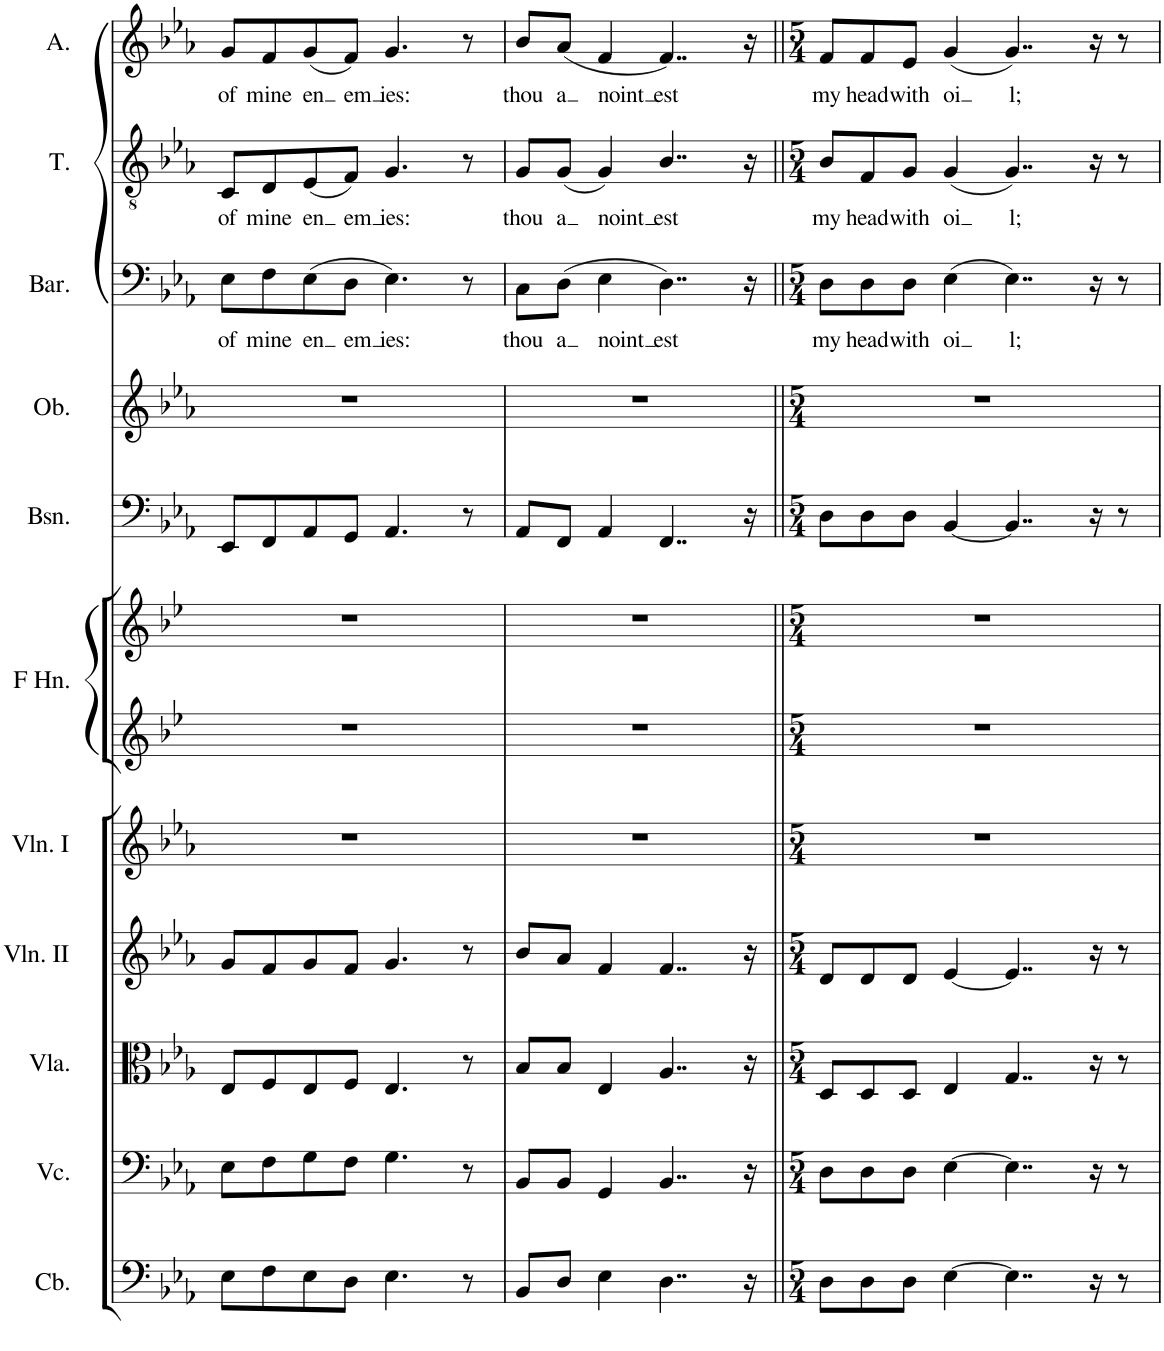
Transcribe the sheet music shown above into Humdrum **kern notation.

**kern	**kern	**kern	**kern	**kern	**kern	**kern	**kern	**kern	**kern	**text	**kern	**text	**kern	**text
*part11	*part10	*part9	*part8	*part7	*part6	*part6	*part5	*part4	*part3	*part3	*part2	*part2	*part1	*part1
*staff12	*staff11	*staff10	*staff9	*staff8	*staff7	*staff6	*staff5	*staff4	*staff3	*staff3	*staff2	*staff2	*staff1	*staff1
*I"Contrabasses	*I"Violoncellos	*I"Violas	*I"Violins II	*I"Violins I	*I"Horns in F	*	*I"Bassoons	*I"Oboes	*I"Baritone	*	*I"Tenor	*	*I"Alto	*
*I'Cb.	*I'Vc.	*I'Vla.	*I'Vln. II	*I'Vln. I	*	*	*I'Bsn.	*I'Ob.	*I'Bar.	*	*I'T.	*	*I'A.	*
!!LO:PB:g=z
*clefF4	*clefF4	*clefC3	*clefG2	*clefG2	*clefG2	*clefG2	*clefF4	*clefG2	*clefF4	*	*clefGv2	*	*clefG2	*
*Trd7c12	*	*	*	*	*Trd4c7	*Trd4c7	*	*	*	*	*	*	*	*
*k[b-e-a-]	*k[b-e-a-]	*k[b-e-a-]	*k[b-e-a-]	*k[b-e-a-]	*k[b-e-]	*k[b-e-]	*k[b-e-a-]	*k[b-e-a-]	*k[b-e-a-]	*	*k[b-e-a-]	*	*k[b-e-a-]	*
*M4/4	*M4/4	*M4/4	*M4/4	*M4/4	*M4/4	*M4/4	*M4/4	*M4/4	*M4/4	*	*M4/4	*	*M4/4	*
=45	=45	=45	=45	=45	=45	=45	=45	=45	=45	=45	=45	=45	=45	=45
!	!	!	!	!	!	!	!	!	!	!LO:LY:b	!	!LO:LY:b	!	!LO:LY:b
8E-\L	8E-\L	8E-/L	8g/L	1r	1r	1r	8EE-/L	1r	8E-\L	of	8C/L	of	8g/L	of
!	!	!	!	!	!	!	!	!	!	!LO:LY:b	!	!LO:LY:b	!	!LO:LY:b
8F\	8F\	8F/	8f/	.	.	.	8FF/	.	8F\	mine	8D/	mine	8f/	mine
!	!	!	!	!	!	!	!	!	!	!LO:LY:b	!	!LO:LY:b	!	!LO:LY:b
8E-\	8G\	8E-/	8g/	.	.	.	8AA-/	.	(8E-\	en	(8E-/	en	(8g/	en
!	!	!	!	!	!	!	!	!	!	!LO:LY:b	!	!LO:LY:b	!	!LO:LY:b
8D\J	8F\J	8F/J	8f/J	.	.	.	8GG/J	.	8D\J	em	8F/J)	em	8f/J)	em
!	!	!	!	!	!	!	!	!	!	!LO:LY:b	!	!LO:LY:b	!	!LO:LY:b
4.E-\	4.G\	4.E-/	4.g/	.	.	.	4.AA-/	.	4.E-\)	ies:	4.G/	ies:	4.g/	ies:
8r	8r	8r	8r	.	.	.	8r	.	8r	.	8r	.	8r	.
=46	=46	=46	=46	=46	=46	=46	=46	=46	=46	=46	=46	=46	=46	=46
!	!	!	!	!	!	!	!	!	!	!LO:LY:b	!	!LO:LY:b	!	!LO:LY:b
8BB-/L	8BB-/L	8B-/L	8b-/L	1r	1r	1r	8AA-/L	1r	8C\L	thou	8G/L	thou	8b-/L	thou
!	!	!	!	!	!	!	!	!	!	!LO:LY:b	!	!LO:LY:b	!	!LO:LY:b
8D/J	8BB-/J	8B-/J	8a-/J	.	.	.	8FF/J	.	(8D\J	a	(8G/J	a	(8a-/J	a
!	!	!	!	!	!	!	!	!	!	!LO:LY:b	!	!LO:LY:b	!	!LO:LY:b
4E-\	4GG/	4E-/	4f/	.	.	.	4AA-/	.	4E-\	noint	4G/)	noint	4f/	noint
!	!	!	!	!	!	!	!	!	!	!LO:LY:b	!	!LO:LY:b	!	!LO:LY:b
4..D\	4..BB-/	4..A-/	4..f/	.	.	.	4..FF/	.	4..D\)	est	4..B-/	est	4..f/)	est
16r	16r	16r	16r	.	.	.	16r	.	16r	.	16r	.	16r	.
=47||	=47||	=47||	=47||	=47||	=47||	=47||	=47||	=47||	=47||	=47||	=47||	=47||	=47||	=47||
*M5/4	*M5/4	*M5/4	*M5/4	*M5/4	*M5/4	*M5/4	*M5/4	*M5/4	*M5/4	*	*M5/4	*	*M5/4	*
!	!	!	!	!	!	!	!	!	!	!LO:LY:b	!	!LO:LY:b	!	!LO:LY:b
8D\L	8D\L	8D/L	8d/L	4%5r	4%5r	4%5r	8D\L	4%5r	8D\L	my	8B-/L	my	8f/L	my
!	!	!	!	!	!	!	!	!	!	!LO:LY:b	!	!LO:LY:b	!	!LO:LY:b
8D\	8D\	8D/	8d/	.	.	.	8D\	.	8D\	head	8F/	head	8f/	head
!	!	!	!	!	!	!	!	!	!	!LO:LY:b	!	!LO:LY:b	!	!LO:LY:b
8D\J	8D\J	8D/J	8d/J	.	.	.	8D\J	.	8D\J	with	8G/J	with	8e-/J	with
!	!	!	!	!	!	!	!	!	!	!LO:LY:b	!	!LO:LY:b	!	!LO:LY:b
[4E-\	[4E-\	4E-/	[4e-/	.	.	.	[4BB-/	.	(4E-\	oi	(4G/	oi	(4g/	oi
!	!	!	!	!	!	!	!	!	!	!LO:LY:b	!	!LO:LY:b	!	!LO:LY:b
4..E-\]	4..E-\]	4..G/	4..e-/]	.	.	.	4..BB-/]	.	4..E-\)	l;	4..G/)	l;	4..g/)	l;
16r	16r	16r	16r	.	.	.	16r	.	16r	.	16r	.	16r	.
8r	8r	8r	8r	.	.	.	8r	.	8r	.	8r	.	8r	.
=	=	=	=	=	=	=	=	=	=	=	=	=	=	=
*-	*-	*-	*-	*-	*-	*-	*-	*-	*-	*-	*-	*-	*-	*-
